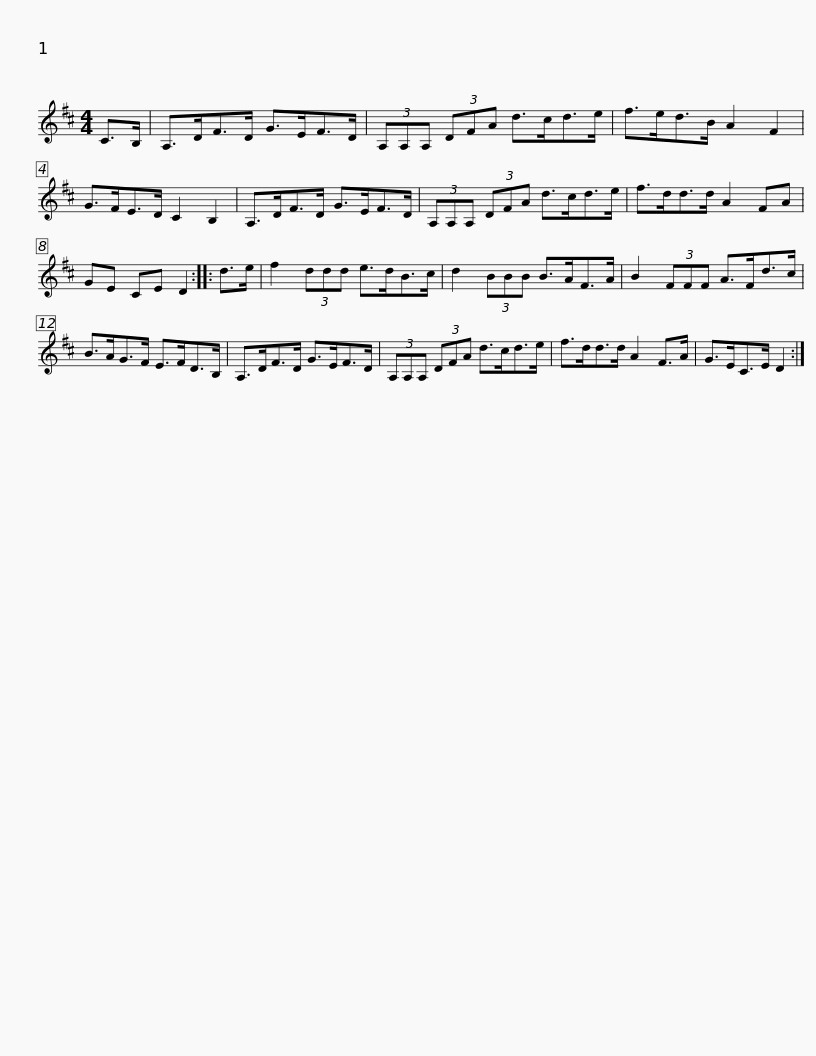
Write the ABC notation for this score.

X:1
L:1/8
M:4/4
I:linebreak $
K:D
V:1 treble
V:1
 C>B, | A,>DF>D G>EF>D | (3A,A,A, (3DFA d>cd>e | f>ed>B A2 F2 | G>FE>D C2 B,2 |$ %5
 A,>DF>D G>EF>D | (3A,A,A, (3DFA d>cd>e | f>dd>d A2 FA | GE CE D2 :: d>e |$ %10
 f2 (3ddd e>dB>c | d2 (3BBB B>AF>A | B2 (3FFF A>Fd>c | B>AG>F E>FD>B, | A,>DF>D G>EF>D |$ %15
 (3A,A,A, (3DFA d>cd>e | f>dd>d A2 F>A | G>EC>E D2 :| %18
